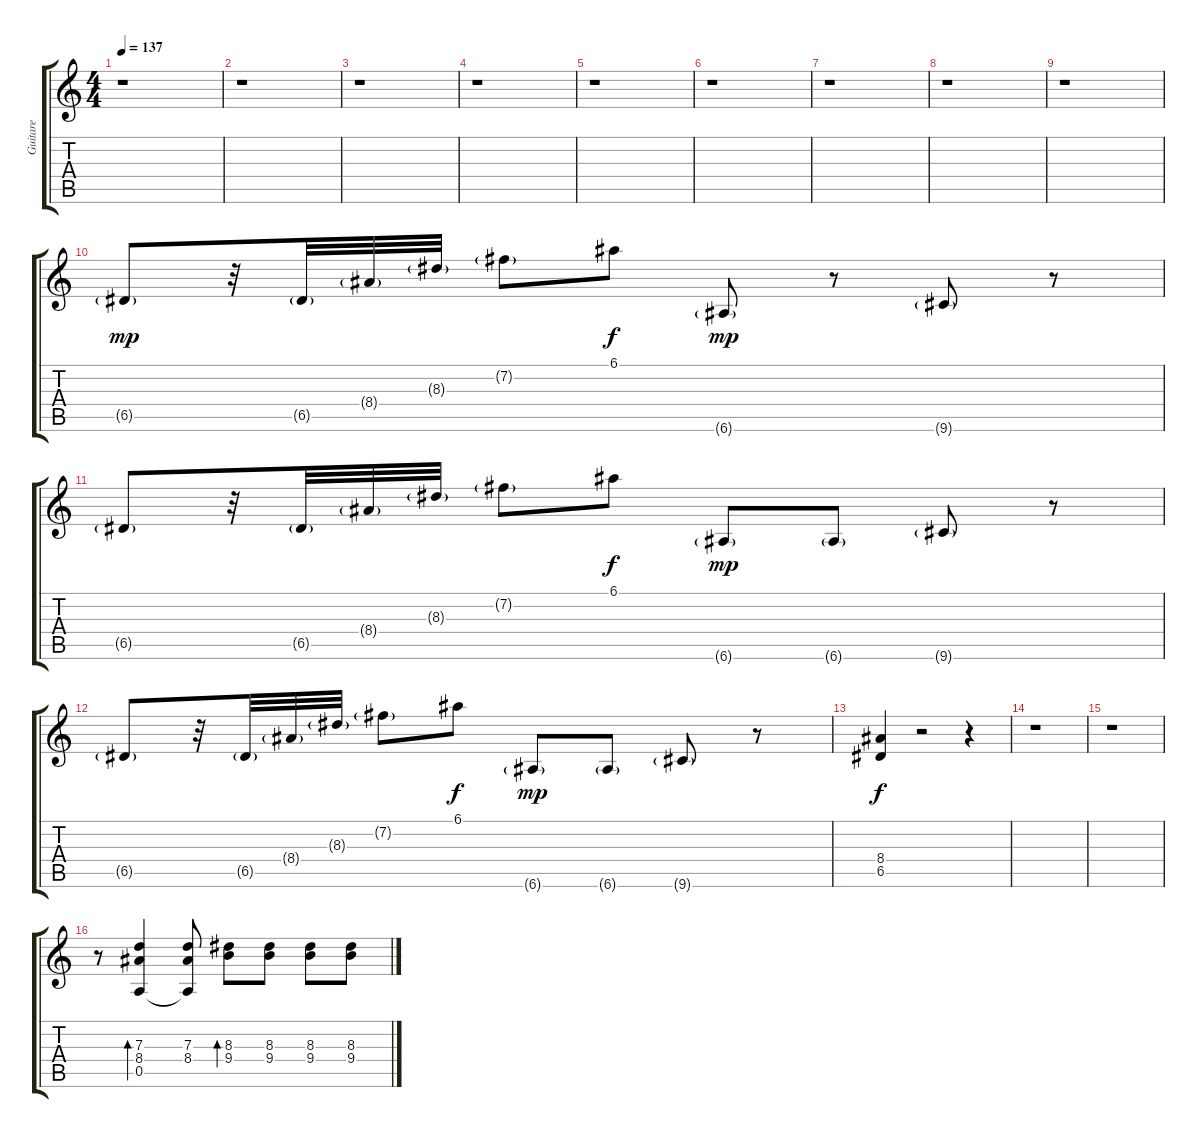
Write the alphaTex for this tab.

\track ("Guitare " "Guitare ") {instrument electricguitarjazz}
\staff {score tabs}
\tuning (E4 B3 G3 D3 A2 E2) {hide}
\ts (4 4)
\tempo 137
\clef g2
\ks c
r.1{dy mp instrument electricguitarjazz} |
r.1 |
r.1 |
r.1 |
r.1 |
r.1 |
r.1 |
r.1 |
r.1 |
6.5{g}.8 r.32 6.5{g}.32 8.4{g}.32 8.3{g}.32 7.2{g}.8 6.1.8{dy f} 6.6{g}.8{dy mp} r.8 9.6{g}.8 r.8 |
6.5{g}.8 r.32 6.5{g}.32 8.4{g}.32 8.3{g}.32 7.2{g}.8 6.1.8{dy f} 6.6{g}.8{dy mp} 6.6{g}.8 9.6{g}.8 r.8 |
6.5{g}.8 r.32 6.5{g}.32 8.4{g}.32 8.3{g}.32 7.2{g}.8 6.1.8{dy f} 6.6{g}.8{dy mp} 6.6{g}.8 9.6{g}.8 r.8 |
(8.4 6.5).4{dy f} r.2 r.4 |
r.1 |
r.1 |
r.8 (7.3 8.4 0.5).4{bd 240} (7.3 8.4 0.5{t}).8 (8.3 9.4).8{bd 240} (8.3 9.4).8 (8.3 9.4).8 (8.3 9.4).8
